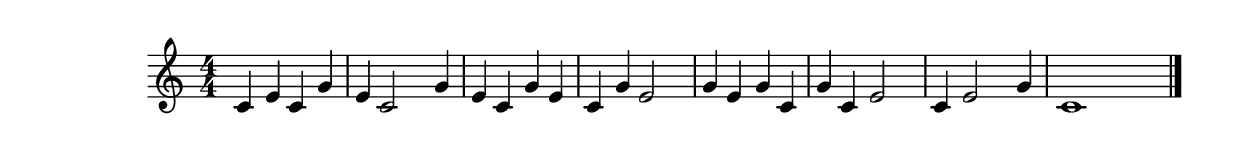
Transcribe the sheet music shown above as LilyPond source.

\version "2.20.0"
\header {
\include "lilypond-book-preamble.ly"
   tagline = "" % removed
 }
\score {
 {
  \relative c'{\numericTimeSignature c e c g' e c2 g'4 e c g' e c g' e2 g4 e g c, g' c, e2 c4 e2 g4 c,1 \bar "|."}

}
\layout {
  \context {
      \Score 
      proportionalNotationDuration =  #(ly:make-moment 1/5)
 }
 }
\midi {\tempo 4 = 60}
}
